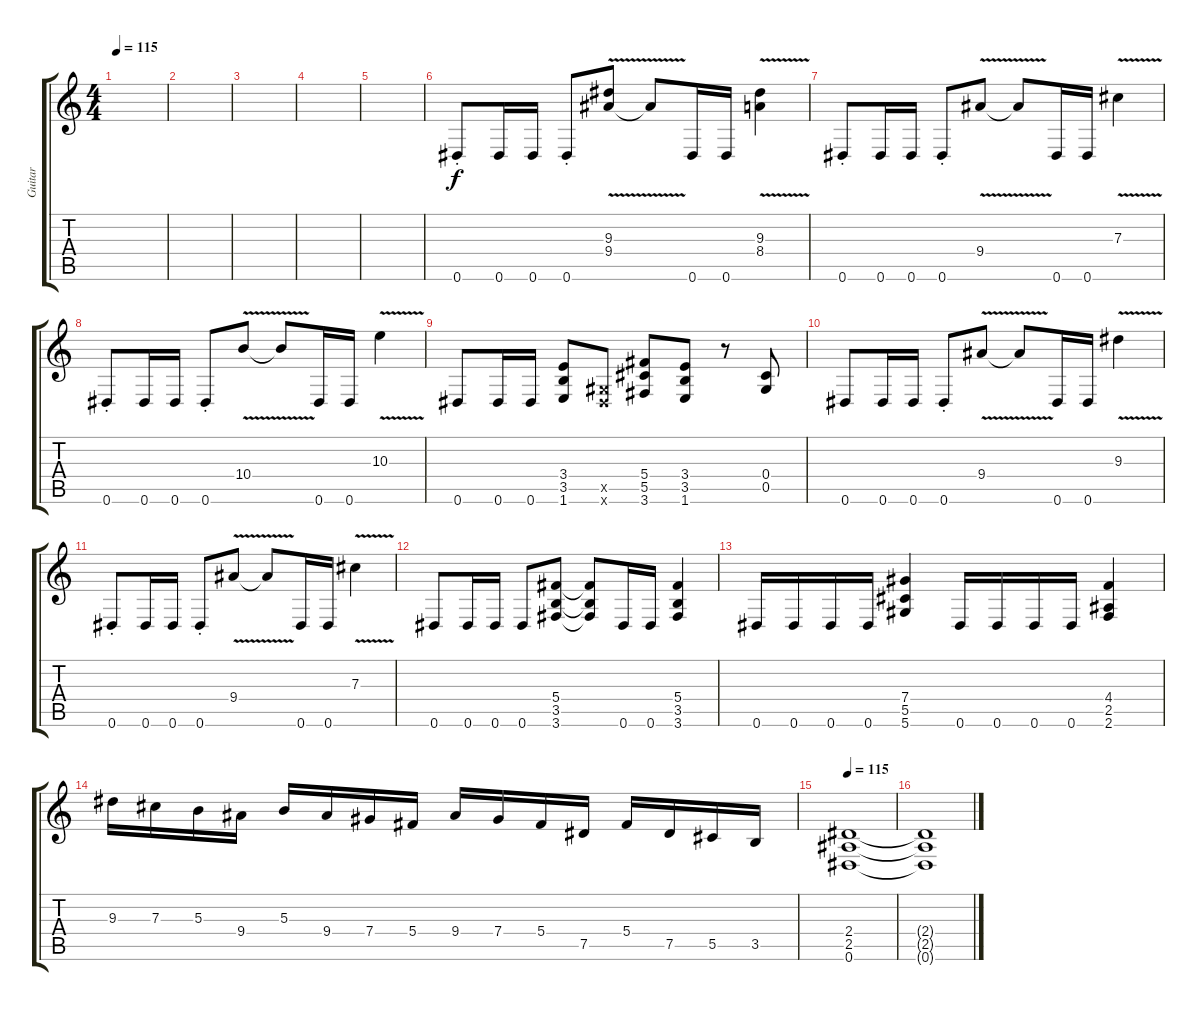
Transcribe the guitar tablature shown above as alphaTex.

\track ("Guitar" "Guitar") {instrument overdrivenguitar}
\staff {score tabs}
\tuning (Eb4 Bb3 Gb3 Db3 Ab2 Eb2) {hide}
\ts (4 4)
\tempo 115
\clef g2
\ks c
|
|
|
|
|
0.6{st}.8{balance 4 instrument distortionguitar} 0.6.16 0.6.16 0.6{st}.8 (9.3 9.4{v}).8 9.4{t}.8 0.6.16 0.6.16 (9.3{v} 8.4).4 |
0.6{st}.8 0.6.16 0.6.16 0.6{st}.8 9.4{v}.8 9.4{t}.8 0.6.16 0.6.16 7.3{v}.4 |
0.6{st}.8 0.6.16 0.6.16 0.6{st}.8 10.4{v}.8 10.4{t}.8 0.6.16 0.6.16 10.3{v}.4 |
0.6.8 0.6.16 0.6.16 (3.4 3.5 1.6).8 (0.5{x} 0.6{x}).8 (5.4 5.5 3.6).8 (3.4 3.5 1.6).8 r.8 (0.4 0.5).8 |
0.6.8{balance 4 instrument distortionguitar} 0.6.16 0.6.16 0.6{st}.8 9.4{v}.8 9.4{t}.8 0.6.16 0.6.16 9.3{v}.4 |
0.6{st}.8 0.6.16 0.6.16 0.6{st}.8 9.4{v}.8 9.4{t}.8 0.6.16 0.6.16 7.3{v}.4 |
0.6.8 0.6.16 0.6.16 0.6.8 (5.4 3.5 3.6).8 (5.4{t} 3.5{t} 3.6{t}).8 0.6.16 0.6.16 (5.4 3.5 3.6).4 |
0.6.16 0.6.16 0.6.16 0.6.16 (7.4 5.5 5.6).4 0.6.16 0.6.16 0.6.16 0.6.16 (4.4 2.5 2.6).4 |
9.3.16 7.3.16 5.3.16 9.4.16 5.3.16 9.4.16 7.4.16 5.4.16 9.4.16 7.4.16 5.4.16 7.5.16 5.4.16 7.5.16 5.5.16 3.5.16 |
\tempo 115
(2.4 2.5 0.6).1{volume 3 balance 8} |
(2.4{t} 2.5{t} 0.6{t}).1
